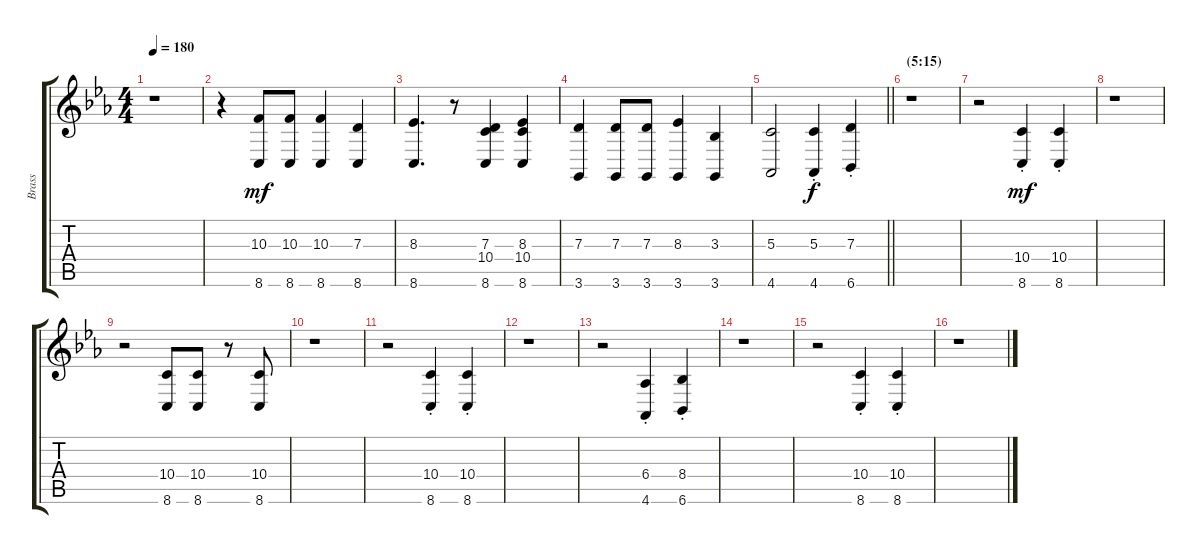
\track ("Brass" "Brass") {instrument brasssection}
\staff {score tabs}
\tuning (E4 B3 G3 D3 A2 E2) {hide}
\ts (4 4)
\tempo 180
\clef g2
\ks cminor
r.1{dy mf} |
r.4 (10.3 8.6).8 (10.3 8.6).8 (10.3 8.6).4 (7.3 8.6).4 |
(8.3 8.6).4{d} r.8 (7.3 10.4 8.6).4 (8.3 10.4 8.6).4 |
(7.3 3.6).4 (7.3 3.6).8 (7.3 3.6).8 (8.3 3.6).4 (3.3 3.6).4 |
\barLineRight lightlight
(5.3 4.6).2 (5.3{st} 4.6{st}).4{dy f} (7.3{st} 6.6{st}).4 |
\section ("" "(5:15)")
r.1 |
r.2 (10.4{st} 8.6{st}).4{dy mf} (10.4{st} 8.6{st}).4 |
r.1 |
r.2 (10.4 8.6).8 (10.4 8.6).8 r.8 (10.4 8.6).8 |
r.1 |
r.2 (10.4{st} 8.6{st}).4 (10.4{st} 8.6{st}).4 |
r.1 |
r.2 (6.4{st} 4.6{st}).4 (8.4{st} 6.6{st}).4 |
r.1 |
r.2 (10.4{st} 8.6{st}).4 (10.4{st} 8.6{st}).4 |
r.1
